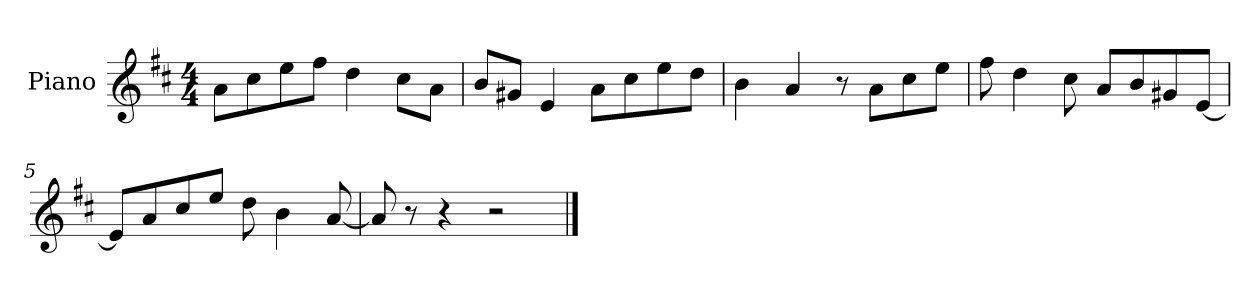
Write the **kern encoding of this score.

**kern
*part1
*staff1
*I"Piano
*I'P-no
*clefG2
*k[f#c#]
*M4/4
*MM90
=1
8a\L
8cc#\
8ee\
8ff#\J
4dd\
8cc#\L
8a\J
=2
8b/L
8g#X/J
4e/
8a\L
8cc#\
8ee\
8dd\J
=3
4b\
4a/
8r
8a\L
8cc#\
8ee\J
=4
8ff#\
4dd\
8cc#\
8a/L
8b/
8g#X/
[8e/J
=5
8e/L]
8a/
8cc#/
8ee/J
8dd\
4b\
[8a/
!!LO:LB:g=z
=6
8a/]
8r
4r
2r
==
*-
